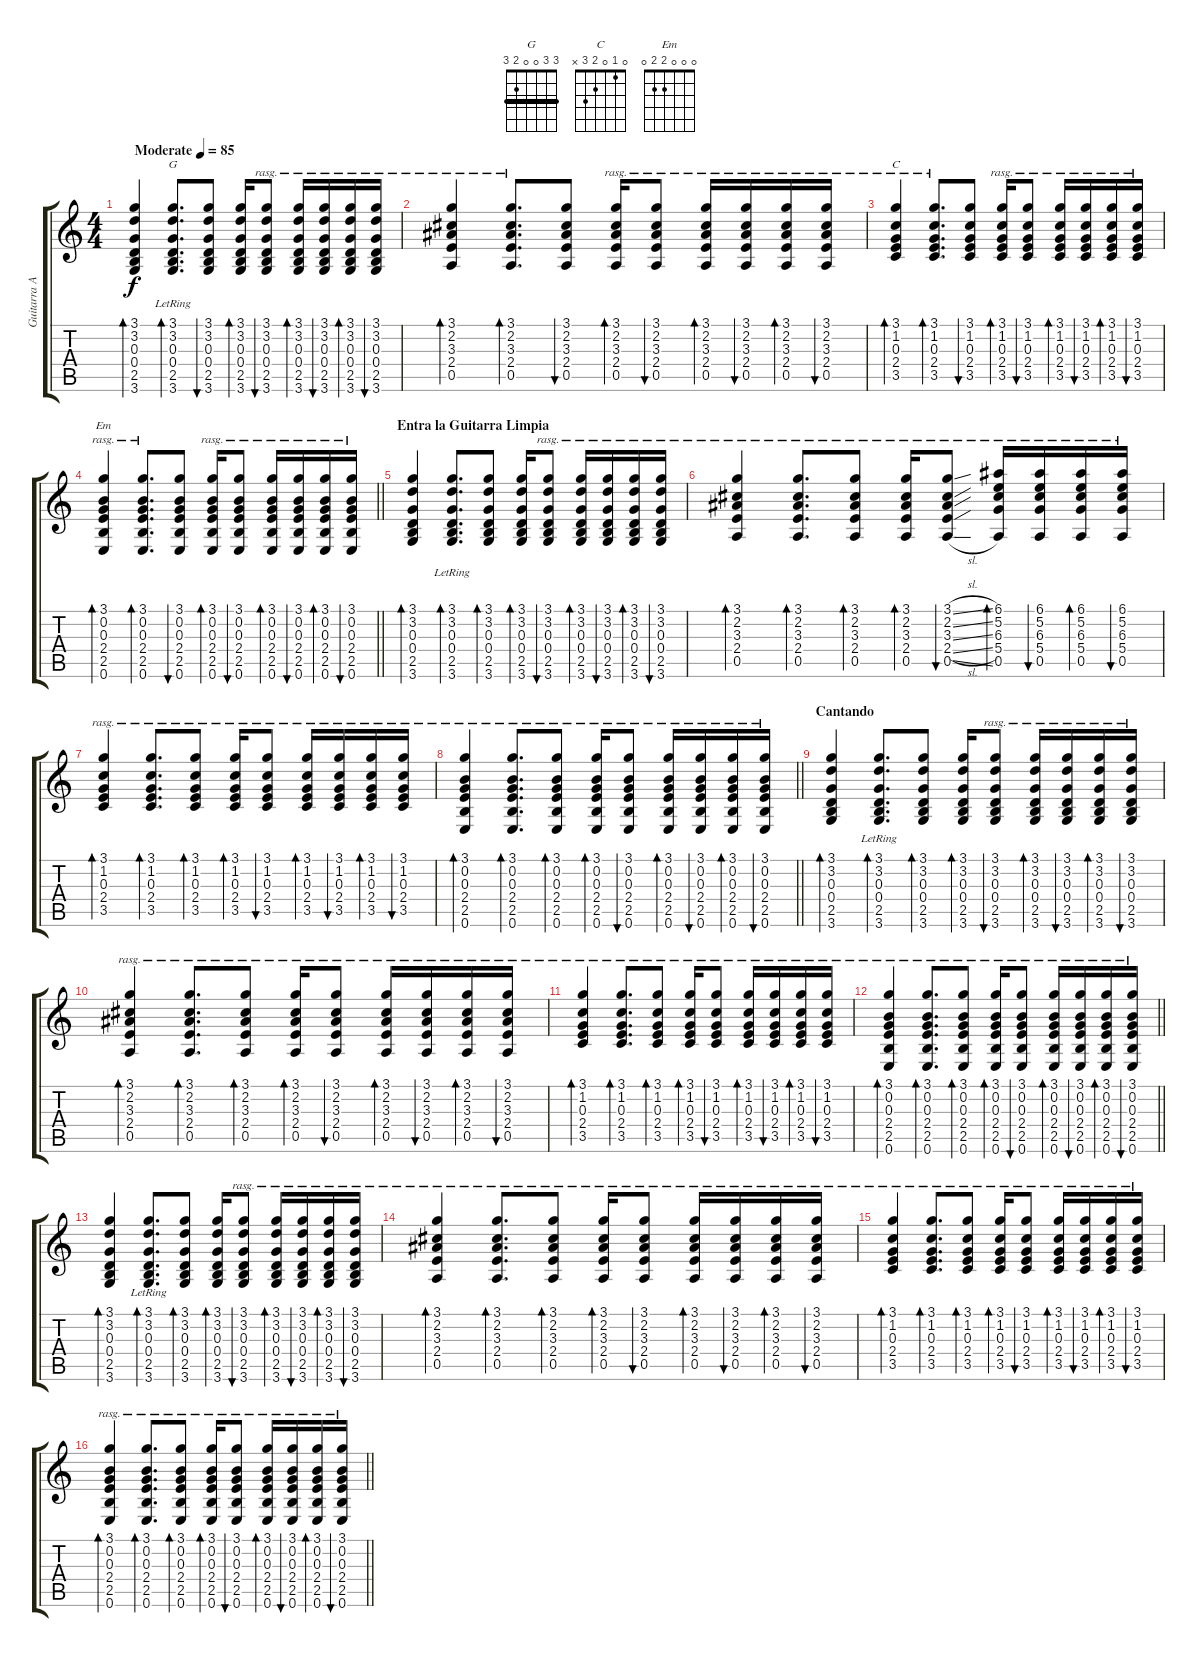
\track ("Guitarra Acustica" "Guitarra A") {instrument acousticguitarsteel}
\staff {score tabs}
\tuning (E4 B3 G3 D3 A2 E2) {hide}
\chord ("G" 3 3 0 0 2 3) {barre 3}
\chord ("C" 0 1 0 2 3 x)
\chord ("Em" 0 0 0 2 2 0)
\ts (4 4)
\tempo (85 "Moderate")
\clef g2
\ks c
(3.1 3.2 0.3 0.4 2.5 3.6).4{bd 120 dy f instrument acousticguitarsteel} (3.1 3.2 0.3 0.4 2.5{lr} 3.6).8{d bd 30 ch "G"} (3.1 3.2 0.3 0.4 2.5 3.6).8{bu 60} (3.1 3.2 0.3 0.4 2.5 3.6).16{bd 30} (3.1 3.2 0.3 0.4 2.5 3.6).8{bu 30 rasg ii} (3.1 3.2 0.3 0.4 2.5 3.6).16{bd 30 rasg ii} (3.1 3.2 0.3 0.4 2.5 3.6).16{bu 30 rasg ii} (3.1 3.2 0.3 0.4 2.5 3.6).16{bd 30 rasg ii} (3.1 3.2 0.3 0.4 2.5 3.6).16{bu 30 rasg ii} |
(3.1 2.2 3.3 2.4 0.5).4{bd 60 rasg ii} (3.1 2.2 3.3 2.4 0.5).8{d bd 30 rasg ii} (3.1 2.2 3.3 2.4 0.5).8{bu 60} (3.1 2.2 3.3 2.4 0.5).16{bd 30 rasg ii} (3.1 2.2 3.3 2.4 0.5).8{bu 30 rasg ii} (3.1 2.2 3.3 2.4 0.5).16{bd 30 rasg ii} (3.1 2.2 3.3 2.4 0.5).16{bu 30 rasg ii} (3.1 2.2 3.3 2.4 0.5).16{bd 30 rasg ii} (3.1 2.2 3.3 2.4 0.5).16{bu 30 rasg ii} |
(3.1 1.2 0.3 2.4 3.5).4{bd 30 ch "C" rasg ii} (3.1 1.2 0.3 2.4 3.5).8{d bd 30 rasg ii} (3.1 1.2 0.3 2.4 3.5).8{bu 60} (3.1 1.2 0.3 2.4 3.5).16{bd 30 rasg ii} (3.1 1.2 0.3 2.4 3.5).8{bu 30 rasg ii} (3.1 1.2 0.3 2.4 3.5).16{bd 30 rasg ii} (3.1 1.2 0.3 2.4 3.5).16{bu 30 rasg ii} (3.1 1.2 0.3 2.4 3.5).16{bd 30 rasg ii} (3.1 1.2 0.3 2.4 3.5).16{bu 30 rasg ii} |
\barLineRight lightlight
(3.1 0.2 0.3 2.4 2.5 0.6).4{bd 30 ch "Em" rasg ii} (3.1 0.2 0.3 2.4 2.5 0.6).8{d bd 30 rasg ii} (3.1 0.2 0.3 2.4 2.5 0.6).8{bu 60} (3.1 0.2 0.3 2.4 2.5 0.6).16{bd 30 rasg ii} (3.1 0.2 0.3 2.4 2.5 0.6).8{bu 30 rasg ii} (3.1 0.2 0.3 2.4 2.5 0.6).16{bd 30 rasg ii} (3.1 0.2 0.3 2.4 2.5 0.6).16{bu 30 rasg ii} (3.1 0.2 0.3 2.4 2.5 0.6).16{bd 30 rasg ii} (3.1 0.2 0.3 2.4 2.5 0.6).16{bu 30 rasg ii} |
\section ("" "Entra la Guitarra Limpia")
(3.1 3.2 0.3 0.4 2.5 3.6).4{bd 120} (3.1 3.2 0.3 0.4 2.5{lr} 3.6).8{d bd 30} (3.1 3.2 0.3 0.4 2.5 3.6).8{bd 30} (3.1 3.2 0.3 0.4 2.5 3.6).16{bd 30} (3.1 3.2 0.3 0.4 2.5 3.6).8{bu 30 rasg ii} (3.1 3.2 0.3 0.4 2.5 3.6).16{bd 30 rasg ii} (3.1 3.2 0.3 0.4 2.5 3.6).16{bu 30 rasg ii} (3.1 3.2 0.3 0.4 2.5 3.6).16{bd 30 rasg ii} (3.1 3.2 0.3 0.4 2.5 3.6).16{bu 30 rasg ii} |
(3.1 2.2 3.3 2.4 0.5).4{bd 60 rasg ii} (3.1 2.2 3.3 2.4 0.5).8{d bd 30 rasg ii} (3.1 2.2 3.3 2.4 0.5).8{bd 30 rasg ii} (3.1 2.2 3.3 2.4 0.5).16{bd 30 rasg ii} (3.1{sl} 2.2{sl} 3.3{sl} 2.4{sl} 0.5{sl}).8{bu 30 rasg ii} (6.1 5.2 6.3 5.4 0.5).16{bd 30 rasg ii} (6.1 5.2 6.3 5.4 0.5).16{bu 30 rasg ii} (6.1 5.2 6.3 5.4 0.5).16{bd 30 rasg ii} (6.1 5.2 6.3 5.4 0.5).16{bu 30 rasg ii} |
(3.1 1.2 0.3 2.4 3.5).4{bd 30 rasg ii} (3.1 1.2 0.3 2.4 3.5).8{d bd 30 rasg ii} (3.1 1.2 0.3 2.4 3.5).8{bd 30 rasg ii} (3.1 1.2 0.3 2.4 3.5).16{bd 30 rasg ii} (3.1 1.2 0.3 2.4 3.5).8{bu 30 rasg ii} (3.1 1.2 0.3 2.4 3.5).16{bd 30 rasg ii} (3.1 1.2 0.3 2.4 3.5).16{bu 30 rasg ii} (3.1 1.2 0.3 2.4 3.5).16{bd 30 rasg ii} (3.1 1.2 0.3 2.4 3.5).16{bu 30 rasg ii} |
\barLineRight lightlight
(3.1 0.2 0.3 2.4 2.5 0.6).4{bd 30 rasg ii} (3.1 0.2 0.3 2.4 2.5 0.6).8{d bd 30 rasg ii} (3.1 0.2 0.3 2.4 2.5 0.6).8{bd 30 rasg ii} (3.1 0.2 0.3 2.4 2.5 0.6).16{bd 30 rasg ii} (3.1 0.2 0.3 2.4 2.5 0.6).8{bu 30 rasg ii} (3.1 0.2 0.3 2.4 2.5 0.6).16{bd 30 rasg ii} (3.1 0.2 0.3 2.4 2.5 0.6).16{bu 30 rasg ii} (3.1 0.2 0.3 2.4 2.5 0.6).16{bd 30 rasg ii} (3.1 0.2 0.3 2.4 2.5 0.6).16{bu 30 rasg ii} |
\section ("" "Cantando")
(3.1 3.2 0.3 0.4 2.5 3.6).4{bd 120} (3.1 3.2 0.3 0.4 2.5{lr} 3.6).8{d bd 30} (3.1 3.2 0.3 0.4 2.5 3.6).8{bd 30} (3.1 3.2 0.3 0.4 2.5 3.6).16{bd 30} (3.1 3.2 0.3 0.4 2.5 3.6).8{bu 30 rasg ii} (3.1 3.2 0.3 0.4 2.5 3.6).16{bd 30 rasg ii} (3.1 3.2 0.3 0.4 2.5 3.6).16{bu 30 rasg ii} (3.1 3.2 0.3 0.4 2.5 3.6).16{bd 30 rasg ii} (3.1 3.2 0.3 0.4 2.5 3.6).16{bu 30 rasg ii} |
(3.1 2.2 3.3 2.4 0.5).4{bd 60 rasg ii} (3.1 2.2 3.3 2.4 0.5).8{d bd 30 rasg ii} (3.1 2.2 3.3 2.4 0.5).8{bd 30 rasg ii} (3.1 2.2 3.3 2.4 0.5).16{bd 30 rasg ii} (3.1 2.2 3.3 2.4 0.5).8{bu 30 rasg ii} (3.1 2.2 3.3 2.4 0.5).16{bd 30 rasg ii} (3.1 2.2 3.3 2.4 0.5).16{bu 30 rasg ii} (3.1 2.2 3.3 2.4 0.5).16{bd 30 rasg ii} (3.1 2.2 3.3 2.4 0.5).16{bu 30 rasg ii} |
(3.1 1.2 0.3 2.4 3.5).4{bd 30 rasg ii} (3.1 1.2 0.3 2.4 3.5).8{d bd 30 rasg ii} (3.1 1.2 0.3 2.4 3.5).8{bd 30 rasg ii} (3.1 1.2 0.3 2.4 3.5).16{bd 30 rasg ii} (3.1 1.2 0.3 2.4 3.5).8{bu 30 rasg ii} (3.1 1.2 0.3 2.4 3.5).16{bd 30 rasg ii} (3.1 1.2 0.3 2.4 3.5).16{bu 30 rasg ii} (3.1 1.2 0.3 2.4 3.5).16{bd 30 rasg ii} (3.1 1.2 0.3 2.4 3.5).16{bu 30 rasg ii} |
\barLineRight lightlight
(3.1 0.2 0.3 2.4 2.5 0.6).4{bd 30 rasg ii} (3.1 0.2 0.3 2.4 2.5 0.6).8{d bd 30 rasg ii} (3.1 0.2 0.3 2.4 2.5 0.6).8{bd 30 rasg ii} (3.1 0.2 0.3 2.4 2.5 0.6).16{bd 30 rasg ii} (3.1 0.2 0.3 2.4 2.5 0.6).8{bu 30 rasg ii} (3.1 0.2 0.3 2.4 2.5 0.6).16{bd 30 rasg ii} (3.1 0.2 0.3 2.4 2.5 0.6).16{bu 30 rasg ii} (3.1 0.2 0.3 2.4 2.5 0.6).16{bd 30 rasg ii} (3.1 0.2 0.3 2.4 2.5 0.6).16{bu 30 rasg ii} |
(3.1 3.2 0.3 0.4 2.5 3.6).4{bd 120} (3.1 3.2 0.3 0.4 2.5{lr} 3.6).8{d bd 30} (3.1 3.2 0.3 0.4 2.5 3.6).8{bd 30} (3.1 3.2 0.3 0.4 2.5 3.6).16{bd 30} (3.1 3.2 0.3 0.4 2.5 3.6).8{bu 30 rasg ii} (3.1 3.2 0.3 0.4 2.5 3.6).16{bd 30 rasg ii} (3.1 3.2 0.3 0.4 2.5 3.6).16{bu 30 rasg ii} (3.1 3.2 0.3 0.4 2.5 3.6).16{bd 30 rasg ii} (3.1 3.2 0.3 0.4 2.5 3.6).16{bu 30 rasg ii} |
(3.1 2.2 3.3 2.4 0.5).4{bd 60 rasg ii} (3.1 2.2 3.3 2.4 0.5).8{d bd 30 rasg ii} (3.1 2.2 3.3 2.4 0.5).8{bd 30 rasg ii} (3.1 2.2 3.3 2.4 0.5).16{bd 30 rasg ii} (3.1 2.2 3.3 2.4 0.5).8{bu 30 rasg ii} (3.1 2.2 3.3 2.4 0.5).16{bd 30 rasg ii} (3.1 2.2 3.3 2.4 0.5).16{bu 30 rasg ii} (3.1 2.2 3.3 2.4 0.5).16{bd 30 rasg ii} (3.1 2.2 3.3 2.4 0.5).16{bu 30 rasg ii} |
(3.1 1.2 0.3 2.4 3.5).4{bd 30 rasg ii} (3.1 1.2 0.3 2.4 3.5).8{d bd 30 rasg ii} (3.1 1.2 0.3 2.4 3.5).8{bd 30 rasg ii} (3.1 1.2 0.3 2.4 3.5).16{bd 30 rasg ii} (3.1 1.2 0.3 2.4 3.5).8{bu 30 rasg ii} (3.1 1.2 0.3 2.4 3.5).16{bd 30 rasg ii} (3.1 1.2 0.3 2.4 3.5).16{bu 30 rasg ii} (3.1 1.2 0.3 2.4 3.5).16{bd 30 rasg ii} (3.1 1.2 0.3 2.4 3.5).16{bu 30 rasg ii} |
\barLineRight lightlight
(3.1 0.2 0.3 2.4 2.5 0.6).4{bd 30 rasg ii} (3.1 0.2 0.3 2.4 2.5 0.6).8{d bd 30 rasg ii} (3.1 0.2 0.3 2.4 2.5 0.6).8{bd 30 rasg ii} (3.1 0.2 0.3 2.4 2.5 0.6).16{bd 30 rasg ii} (3.1 0.2 0.3 2.4 2.5 0.6).8{bu 30 rasg ii} (3.1 0.2 0.3 2.4 2.5 0.6).16{bd 30 rasg ii} (3.1 0.2 0.3 2.4 2.5 0.6).16{bu 30 rasg ii} (3.1 0.2 0.3 2.4 2.5 0.6).16{bd 30 rasg ii} (3.1 0.2 0.3 2.4 2.5 0.6).16{bu 30 rasg ii}
